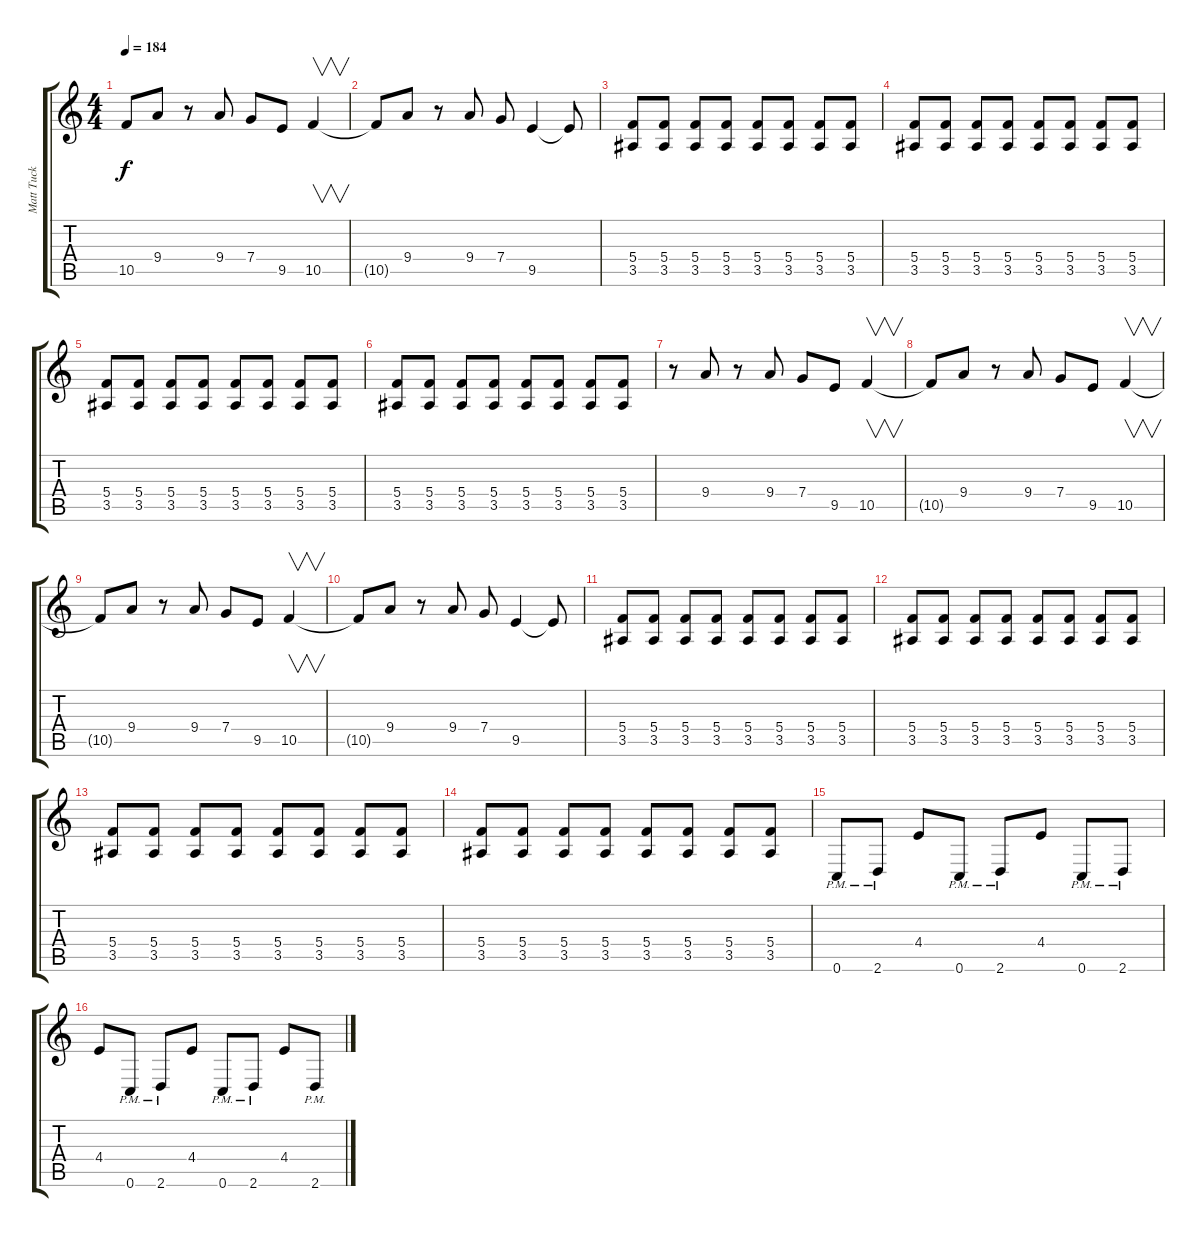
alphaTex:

\track ("Matt Tuck" "Matt Tuck") {instrument distortionguitar}
\staff {score tabs}
\tuning (D4 A3 F3 C3 G2 C2) {hide}
\ts (4 4)
\tempo 184
\clef g2
\ks c
10.5{t}.8{dy f} 9.4.8 r.8 9.4.8 7.4.8 9.5.8 10.5.4{v} |
10.5{t}.8 9.4.8 r.8 9.4.8 7.4.8 9.5.4 9.5{t}.8 |
(5.4 3.5).8 (5.4 3.5).8 (5.4 3.5).8 (5.4 3.5).8 (5.4 3.5).8 (5.4 3.5).8 (5.4 3.5).8 (5.4 3.5).8 |
(5.4 3.5).8 (5.4 3.5).8 (5.4 3.5).8 (5.4 3.5).8 (5.4 3.5).8 (5.4 3.5).8 (5.4 3.5).8 (5.4 3.5).8 |
(5.4 3.5).8 (5.4 3.5).8 (5.4 3.5).8 (5.4 3.5).8 (5.4 3.5).8 (5.4 3.5).8 (5.4 3.5).8 (5.4 3.5).8 |
(5.4 3.5).8 (5.4 3.5).8 (5.4 3.5).8 (5.4 3.5).8 (5.4 3.5).8 (5.4 3.5).8 (5.4 3.5).8 (5.4 3.5).8 |
r.8 9.4.8 r.8 9.4.8 7.4.8 9.5.8 10.5.4{v} |
10.5{t}.8 9.4.8 r.8 9.4.8 7.4.8 9.5.8 10.5.4{v} |
10.5{t}.8 9.4.8 r.8 9.4.8 7.4.8 9.5.8 10.5.4{v} |
10.5{t}.8 9.4.8 r.8 9.4.8 7.4.8 9.5.4 9.5{t}.8 |
(5.4 3.5).8 (5.4 3.5).8 (5.4 3.5).8 (5.4 3.5).8 (5.4 3.5).8 (5.4 3.5).8 (5.4 3.5).8 (5.4 3.5).8 |
(5.4 3.5).8 (5.4 3.5).8 (5.4 3.5).8 (5.4 3.5).8 (5.4 3.5).8 (5.4 3.5).8 (5.4 3.5).8 (5.4 3.5).8 |
(5.4 3.5).8 (5.4 3.5).8 (5.4 3.5).8 (5.4 3.5).8 (5.4 3.5).8 (5.4 3.5).8 (5.4 3.5).8 (5.4 3.5).8 |
(5.4 3.5).8 (5.4 3.5).8 (5.4 3.5).8 (5.4 3.5).8 (5.4 3.5).8 (5.4 3.5).8 (5.4 3.5).8 (5.4 3.5).8 |
0.6{pm}.8{balance 0} 2.6{pm}.8 4.4.8 0.6{pm}.8 2.6{pm}.8 4.4.8 0.6{pm}.8 2.6{pm}.8 |
4.4.8 0.6{pm}.8 2.6{pm}.8 4.4.8 0.6{pm}.8 2.6{pm}.8 4.4.8 2.6{pm}.8
